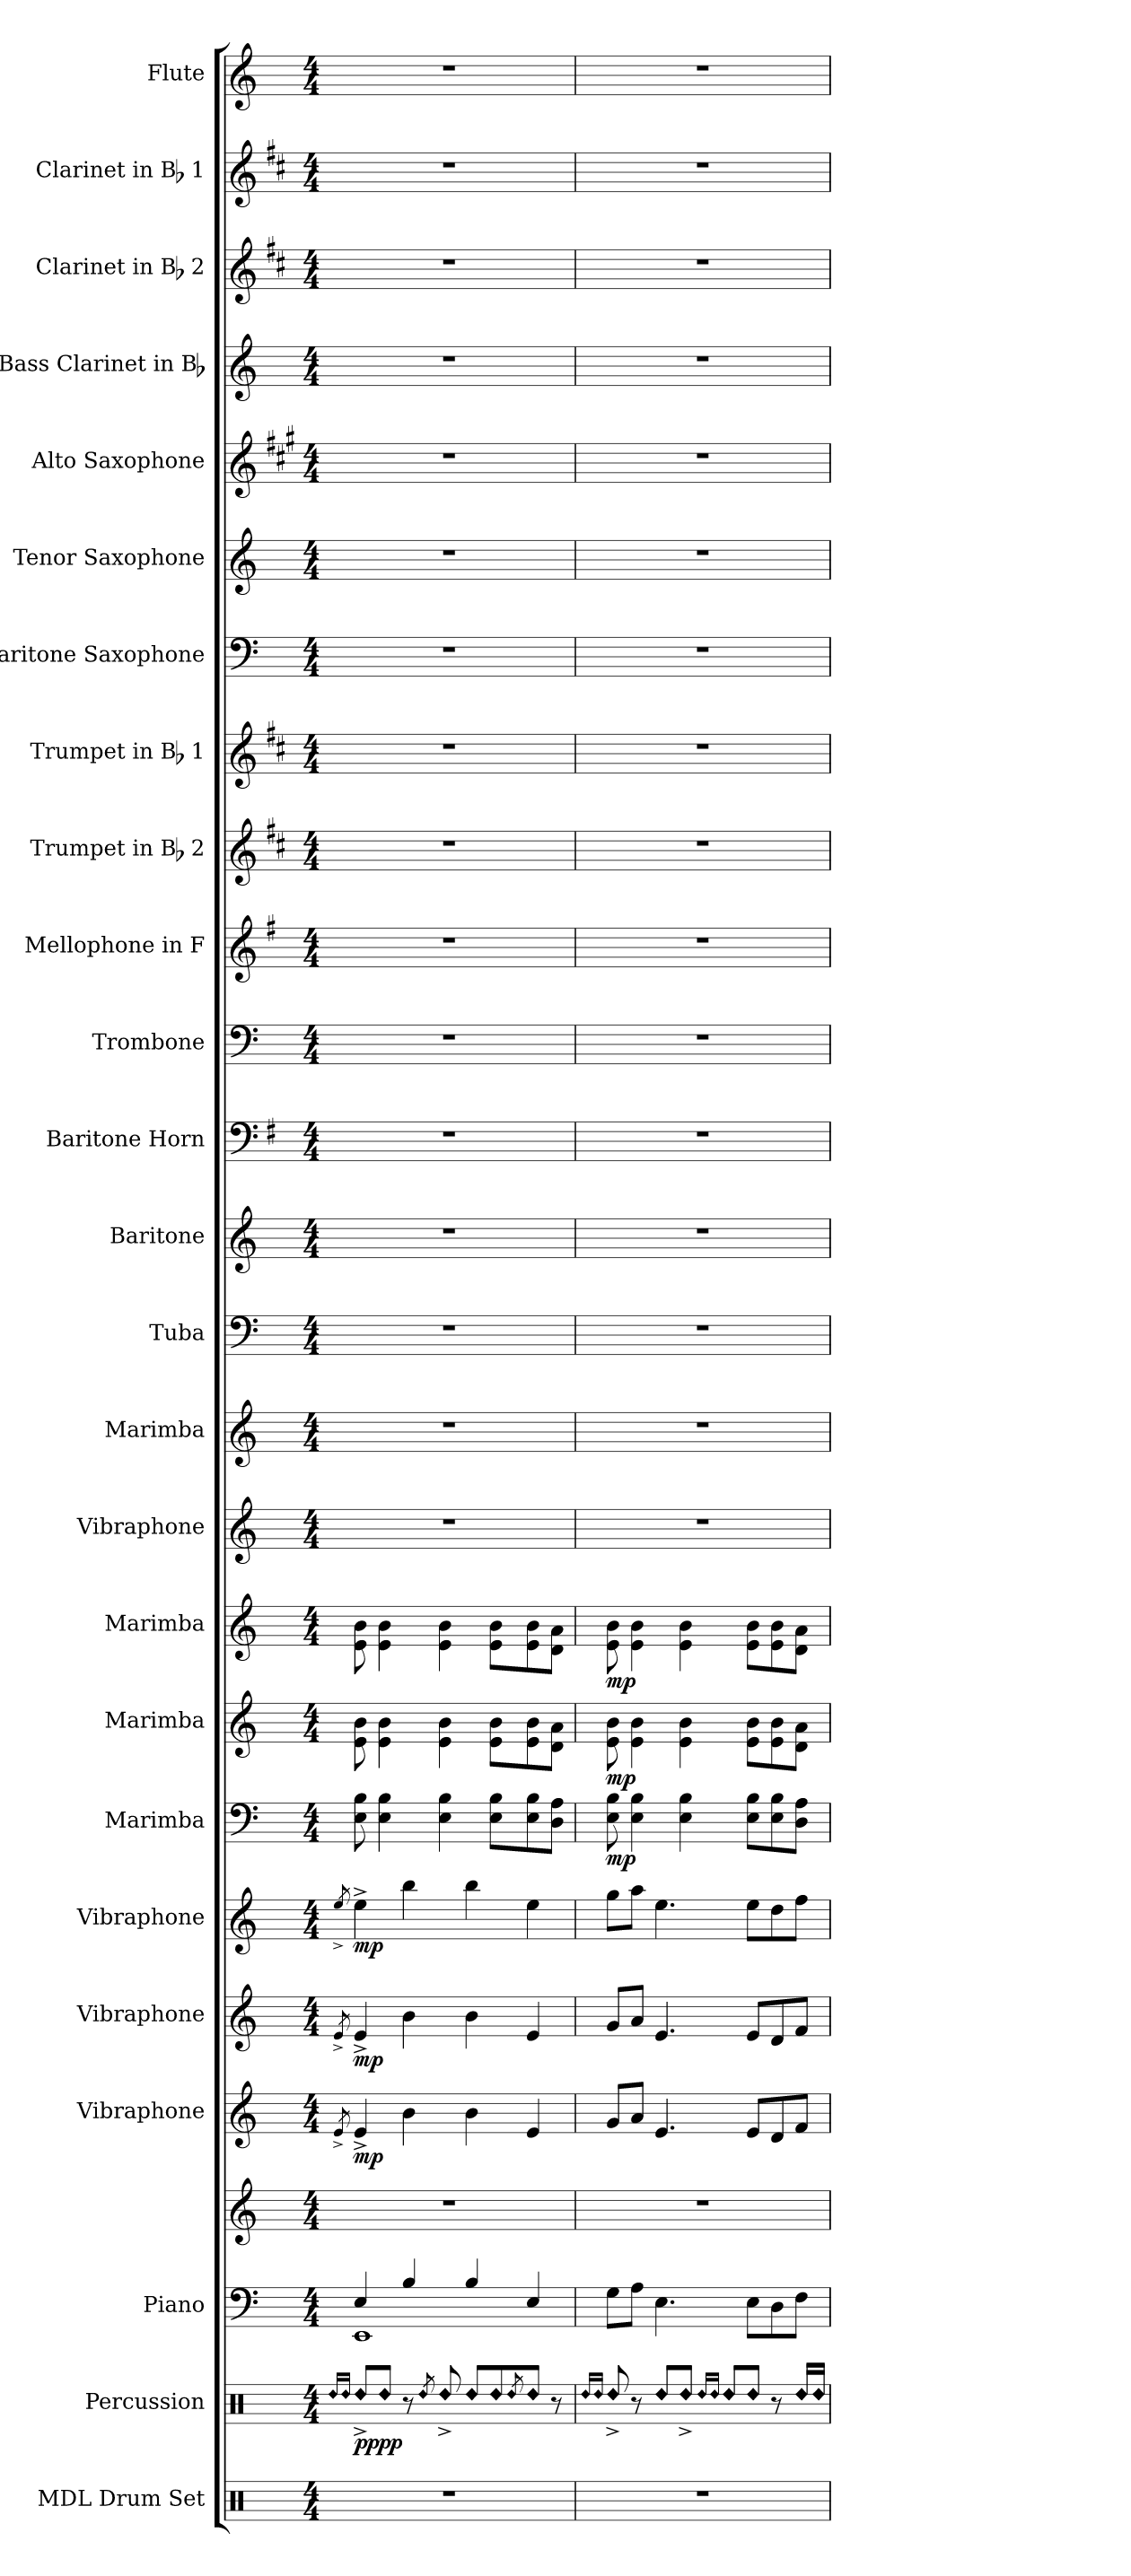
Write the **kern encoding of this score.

**kern	**kern	**dynam	**kern	**kern	**dynam	**kern	**dynam	**kern	**dynam	**kern	**dynam	**kern	**dynam	**kern	**dynam	**kern	**dynam	**kern	**kern	**kern	**kern	**kern	**kern	**kern	**kern	**kern	**kern	**kern	**kern	**kern	**kern	**kern	**kern
*part25	*part24	*part24	*part23	*part23	*part23	*part22	*part22	*part21	*part21	*part20	*part20	*part19	*part19	*part18	*part18	*part17	*part17	*part16	*part15	*part14	*part13	*part12	*part11	*part10	*part9	*part8	*part7	*part6	*part5	*part4	*part3	*part2	*part1
*staff26	*staff25	*staff25	*staff24	*staff23	*staff23/24	*staff22	*staff22	*staff21	*staff21	*staff20	*staff20	*staff19	*staff19	*staff18	*staff18	*staff17	*staff17	*staff16	*staff15	*staff14	*staff13	*staff12	*staff11	*staff10	*staff9	*staff8	*staff7	*staff6	*staff5	*staff4	*staff3	*staff2	*staff1
*I"MDL Drum Set	*I"Percussion	*	*I"Piano	*	*	*I"Vibraphone	*	*I"Vibraphone	*	*I"Vibraphone	*	*I"Marimba	*	*I"Marimba	*	*I"Marimba	*	*I"Vibraphone	*I"Marimba	*I"Tuba	*I"Baritone	*I"Baritone Horn	*I"Trombone	*I"Mellophone in F	*I"Trumpet in Bb 2	*I"Trumpet in Bb 1	*I"Baritone Saxophone	*I"Tenor Saxophone	*I"Alto Saxophone	*I"Bass Clarinet in Bb	*I"Clarinet in Bb 2	*I"Clarinet in Bb 1	*I"Flute
*I'D. S.	*I'Perc.	*	*I'Pno.	*	*	*I'Vib.	*	*I'Vib.	*	*I'Vib.	*	*I'Mrm.	*	*I'Mrm.	*	*I'Mrm.	*	*I'Vib.	*I'Mar.	*I'Tba.	*I'Bar.	*I'Bar. Hn.	*I'Tbn.	*I'Mln.	*I'Tpt. 2	*I'Tpt. 1	*I'Bari. Sax.	*I'Ten. Sax.	*I'Alto Sax.	*I'B. Cl.	*I'Cl. 2	*I'Cl. 1	*I'Fl.
*clefX	*clefX	*	*clefF4	*clefG2	*	*clefG2	*	*clefG2	*	*clefG2	*	*clefF4	*	*clefG2	*	*clefG2	*	*clefG2	*clefG2	*clefF4	*clefG2	*clefF4	*clefF4	*clefG2	*clefG2	*clefG2	*clefF4	*clefG2	*clefG2	*clefG2	*clefG2	*clefG2	*clefG2
*	*	*	*	*	*	*	*	*	*	*	*	*	*	*	*	*	*	*	*	*	*ITrd8c14	*ITrd4c7	*	*ITrd4c7	*ITrd1c2	*ITrd1c2	*ITrd12c21	*ITrd8c14	*ITrd5c9	*ITrd8c14	*ITrd1c2	*ITrd1c2	*
*k[]	*k[]	*	*k[]	*k[]	*	*k[]	*	*k[]	*	*k[]	*	*k[]	*	*k[]	*	*k[]	*	*k[]	*k[]	*k[]	*k[]	*k[]	*k[]	*k[]	*k[]	*k[]	*k[]	*k[]	*k[]	*k[]	*k[]	*k[]	*k[]
*M4/4	*M4/4	*	*M4/4	*M4/4	*	*M4/4	*	*M4/4	*	*M4/4	*	*M4/4	*	*M4/4	*	*M4/4	*	*M4/4	*M4/4	*M4/4	*M4/4	*M4/4	*M4/4	*M4/4	*M4/4	*M4/4	*M4/4	*M4/4	*M4/4	*M4/4	*M4/4	*M4/4	*M4/4
*MM115	*MM115	*	*MM115	*MM115	*	*MM115	*	*MM115	*	*MM115	*	*MM115	*	*MM115	*	*MM115	*	*MM115	*MM115	*MM115	*MM115	*MM115	*MM115	*MM115	*MM115	*MM115	*MM115	*MM115	*MM115	*MM115	*MM115	*MM115	*MM115
=1	=1	=1	=1	=1	=1	=1	=1	=1	=1	=1	=1	=1	=1	=1	=1	=1	=1	=1	=1	=1	=1	=1	=1	=1	=1	=1	=1	=1	=1	=1	=1	=1	=1
!	!LO:N:head=diamond	!	!	!	!	!	!	!	!	!	!	!	!	!	!	!	!	!	!	!	!	!	!	!	!	!	!	!	!	!	!	!	!
.	16qRdd/LL	.	.	.	.	.	.	.	.	.	.	.	.	.	.	.	.	.	.	.	.	.	.	.	.	.	.	.	.	.	.	.	.
!	!LO:N:head=diamond	!	!	!	!	!	!	!	!	!	!	!	!	!	!	!	!	!	!	!	!	!	!	!	!	!	!	!	!	!	!	!	!
.	16qRdd/JJ	.	.	.	.	8qe^/	.	8qe^/	.	8qee^/	.	.	.	.	.	.	.	.	.	.	.	.	.	.	.	.	.	.	.	.	.	.	.
!	!LO:N:head=diamond	!LO:DY:b	!	!	!	!	!	!	!	!	!	!	!	!	!	!	!	!	!	!	!	!	!	!	!	!	!	!	!	!	!	!	!
*	*	*	*^	*	*	*	*	*	*	*	*	*	*	*	*	*	*	*	*	*	*	*	*	*	*	*	*	*	*	*	*	*	*
!	!	!LO:DY:n=1:b	!	!	!	!LO:DY:b=2	!	!	!	!	!	!	!	!	!	!	!	!	!	!	!	!	!	!	!	!	!	!	!	!	!	!	!	!
!	!	!	!	!	!	!LO:DY:n=1:b=2	!	!	!	!	!	!	!	!	!	!	!	!	!	!	!	!	!	!	!	!	!	!	!	!	!	!	!	!
!	!	!	!	!	!	!LO:DY:n=2:b=2	!	!	!	!	!	!	!	!	!	!	!	!	!	!	!	!	!	!	!	!	!	!	!	!	!	!	!	!
!	!	!	!	!	!	!LO:DY:n=3:b=2	!	!LO:DY:b	!	!LO:DY:b	!	!LO:DY:b	!	!LO:DY:b	!	!	!	!	!	!	!	!	!	!	!	!	!	!	!	!	!	!	!	!
!	!	!	!	!	!	!	!	!	!	!	!	!	!	!LO:DY:n=1:b	!	!	!	!	!	!	!	!	!	!	!	!	!	!	!	!	!	!	!	!
!	!	!	!	!	!	!	!	!	!	!	!	!	!	!LO:DY:n=2:b	!	!	!	!	!	!	!	!	!	!	!	!	!	!	!	!	!	!	!	!
!	!	!	!	!	!	!	!	!	!	!	!	!	!	!LO:DY:n=3:b	!	!	!	!	!	!	!	!	!	!	!	!	!	!	!	!	!	!	!	!
!	!	!	!	!	!	!	!	!	!	!	!	!	!	!LO:DY:n=4:b	!	!LO:DY:b	!	!	!	!	!	!	!	!	!	!	!	!	!	!	!	!	!	!
!	!	!	!	!	!	!	!	!	!	!	!	!	!	!	!	!LO:DY:n=1:b	!	!	!	!	!	!	!	!	!	!	!	!	!	!	!	!	!	!
!	!	!	!	!	!	!	!	!	!	!	!	!	!	!	!	!LO:DY:n=2:b	!	!LO:DY:b	!	!	!	!	!	!	!	!	!	!	!	!	!	!	!	!
!	!	!	!	!	!	!	!	!	!	!	!	!	!	!	!	!	!	!LO:DY:n=1:b	!	!	!	!	!	!	!	!	!	!	!	!	!	!	!	!
!	!	!	!	!	!	!	!	!	!	!	!	!	!	!	!	!	!	!LO:DY:n=2:b	!	!	!	!	!	!	!	!	!	!	!	!	!	!	!	!
1r	8Rdd^/L	pp pp	4E/	1EE	1r	mp mp mp mp	4e^/	mp	4e^/	mp	4ee^\	mp	8E\ 8B\	mp mp mp mp mp	8e\ 8b\	mp mp mp	8e\ 8b\	mp mp mp	1r	1r	1r	1r	1r	1r	1r	1r	1r	1r	1r	1r	1r	1r	1r	1r
!	!LO:N:head=diamond	!	!	!	!	!	!	!	!	!	!	!	!	!	!	!	!	!	!	!	!	!	!	!	!	!	!	!	!	!	!	!	!	!
.	8Rdd/J	.	.	.	.	.	.	.	.	.	.	.	4E\ 4B\	.	4e\ 4b\	.	4e\ 4b\	.	.	.	.	.	.	.	.	.	.	.	.	.	.	.	.	.
.	8r	.	4B/	.	.	.	4b\	.	4b\	.	4bb\	.	.	.	.	.	.	.	.	.	.	.	.	.	.	.	.	.	.	.	.	.	.	.
!	!LO:N:head=diamond	!	!	!	!	!	!	!	!	!	!	!	!	!	!	!	!	!	!	!	!	!	!	!	!	!	!	!	!	!	!	!	!	!
.	8qRdd/	.	.	.	.	.	.	.	.	.	.	.	.	.	.	.	.	.	.	.	.	.	.	.	.	.	.	.	.	.	.	.	.	.
!	!LO:N:head=diamond	!	!	!	!	!	!	!	!	!	!	!	!	!	!	!	!	!	!	!	!	!	!	!	!	!	!	!	!	!	!	!	!	!
.	8Rdd^/	.	.	.	.	.	.	.	.	.	.	.	4E\ 4B\	.	4e\ 4b\	.	4e\ 4b\	.	.	.	.	.	.	.	.	.	.	.	.	.	.	.	.	.
!	!LO:N:head=diamond	!	!	!	!	!	!	!	!	!	!	!	!	!	!	!	!	!	!	!	!	!	!	!	!	!	!	!	!	!	!	!	!	!
.	8Rdd/L	.	4B/	.	.	.	4b\	.	4b\	.	4bb\	.	.	.	.	.	.	.	.	.	.	.	.	.	.	.	.	.	.	.	.	.	.	.
!	!LO:N:head=diamond	!	!	!	!	!	!	!	!	!	!	!	!	!	!	!	!	!	!	!	!	!	!	!	!	!	!	!	!	!	!	!	!	!
.	8Rdd/	.	.	.	.	.	.	.	.	.	.	.	8E\ 8B\L	.	8e\ 8b\L	.	8e\ 8b\L	.	.	.	.	.	.	.	.	.	.	.	.	.	.	.	.	.
!	!LO:N:head=diamond	!	!	!	!	!	!	!	!	!	!	!	!	!	!	!	!	!	!	!	!	!	!	!	!	!	!	!	!	!	!	!	!	!
.	8qRdd/	.	.	.	.	.	.	.	.	.	.	.	.	.	.	.	.	.	.	.	.	.	.	.	.	.	.	.	.	.	.	.	.	.
!	!LO:N:head=diamond	!	!	!	!	!	!	!	!	!	!	!	!	!	!	!	!	!	!	!	!	!	!	!	!	!	!	!	!	!	!	!	!	!
.	8Rdd/J	.	4E/	.	.	.	4e/	.	4e/	.	4ee\	.	8E\ 8B\	.	8e\ 8b\	.	8e\ 8b\	.	.	.	.	.	.	.	.	.	.	.	.	.	.	.	.	.
.	8r	.	.	.	.	.	.	.	.	.	.	.	8D\ 8A\J	.	8d\ 8a\J	.	8d\ 8a\J	.	.	.	.	.	.	.	.	.	.	.	.	.	.	.	.	.
*	*	*	*v	*v	*	*	*	*	*	*	*	*	*	*	*	*	*	*	*	*	*	*	*	*	*	*	*	*	*	*	*	*	*	*
=2	=2	=2	=2	=2	=2	=2	=2	=2	=2	=2	=2	=2	=2	=2	=2	=2	=2	=2	=2	=2	=2	=2	=2	=2	=2	=2	=2	=2	=2	=2	=2	=2	=2
!	!LO:N:head=diamond	!	!	!	!	!	!	!	!	!	!	!	!	!	!	!	!	!	!	!	!	!	!	!	!	!	!	!	!	!	!	!	!
.	16qRdd/LL	.	.	.	.	.	.	.	.	.	.	.	.	.	.	.	.	.	.	.	.	.	.	.	.	.	.	.	.	.	.	.	.
!	!LO:N:head=diamond	!	!	!	!	!	!	!	!	!	!	!	!	!	!	!	!	!	!	!	!	!	!	!	!	!	!	!	!	!	!	!	!
.	16qRdd/JJ	.	.	.	.	.	.	.	.	.	.	.	.	.	.	.	.	.	.	.	.	.	.	.	.	.	.	.	.	.	.	.	.
!	!LO:N:head=diamond	!	!	!	!	!	!	!	!	!	!	!	!LO:DY:b	!	!LO:DY:b	!	!LO:DY:b	!	!	!	!	!	!	!	!	!	!	!	!	!	!	!	!
1r	8Rdd^/	.	8G\L	1r	.	8g/L	.	8g/L	.	8gg\L	.	8E\ 8B\	mp	8e\ 8b\	mp	8e\ 8b\	mp	1r	1r	1r	1r	1r	1r	1r	1r	1r	1r	1r	1r	1r	1r	1r	1r
.	8r	.	8A\J	.	.	8a/J	.	8a/J	.	8aa\J	.	4E\ 4B\	.	4e\ 4b\	.	4e\ 4b\	.	.	.	.	.	.	.	.	.	.	.	.	.	.	.	.	.
!	!LO:N:head=diamond	!	!	!	!	!	!	!	!	!	!	!	!	!	!	!	!	!	!	!	!	!	!	!	!	!	!	!	!	!	!	!	!
.	8Rdd/L	.	4.E\	.	.	4.e/	.	4.e/	.	4.ee\	.	.	.	.	.	.	.	.	.	.	.	.	.	.	.	.	.	.	.	.	.	.	.
!	!LO:N:head=diamond	!	!	!	!	!	!	!	!	!	!	!	!	!	!	!	!	!	!	!	!	!	!	!	!	!	!	!	!	!	!	!	!
.	8Rdd^/J	.	.	.	.	.	.	.	.	.	.	4E\ 4B\	.	4e\ 4b\	.	4e\ 4b\	.	.	.	.	.	.	.	.	.	.	.	.	.	.	.	.	.
!	!LO:N:head=diamond	!	!	!	!	!	!	!	!	!	!	!	!	!	!	!	!	!	!	!	!	!	!	!	!	!	!	!	!	!	!	!	!
.	16qRdd/LL	.	.	.	.	.	.	.	.	.	.	.	.	.	.	.	.	.	.	.	.	.	.	.	.	.	.	.	.	.	.	.	.
!	!LO:N:head=diamond	!	!	!	!	!	!	!	!	!	!	!	!	!	!	!	!	!	!	!	!	!	!	!	!	!	!	!	!	!	!	!	!
.	16qRdd/JJ	.	.	.	.	.	.	.	.	.	.	.	.	.	.	.	.	.	.	.	.	.	.	.	.	.	.	.	.	.	.	.	.
!	!LO:N:head=diamond	!	!	!	!	!	!	!	!	!	!	!	!	!	!	!	!	!	!	!	!	!	!	!	!	!	!	!	!	!	!	!	!
.	8Rdd/L	.	.	.	.	.	.	.	.	.	.	.	.	.	.	.	.	.	.	.	.	.	.	.	.	.	.	.	.	.	.	.	.
!	!LO:N:head=diamond	!	!	!	!	!	!	!	!	!	!	!	!	!	!	!	!	!	!	!	!	!	!	!	!	!	!	!	!	!	!	!	!
.	8Rdd/J	.	8E\L	.	.	8e/L	.	8e/L	.	8ee\L	.	8E\ 8B\L	.	8e\ 8b\L	.	8e\ 8b\L	.	.	.	.	.	.	.	.	.	.	.	.	.	.	.	.	.
.	8r	.	8D\	.	.	8d/	.	8d/	.	8dd\	.	8E\ 8B\	.	8e\ 8b\	.	8e\ 8b\	.	.	.	.	.	.	.	.	.	.	.	.	.	.	.	.	.
!	!LO:N:head=diamond	!	!	!	!	!	!	!	!	!	!	!	!	!	!	!	!	!	!	!	!	!	!	!	!	!	!	!	!	!	!	!	!
.	16Rdd/LL	.	8F\J	.	.	8f/J	.	8f/J	.	8ff\J	.	8D\ 8A\J	.	8d\ 8a\J	.	8d\ 8a\J	.	.	.	.	.	.	.	.	.	.	.	.	.	.	.	.	.
!	!LO:N:head=diamond	!	!	!	!	!	!	!	!	!	!	!	!	!	!	!	!	!	!	!	!	!	!	!	!	!	!	!	!	!	!	!	!
.	16Rdd/JJ	.	.	.	.	.	.	.	.	.	.	.	.	.	.	.	.	.	.	.	.	.	.	.	.	.	.	.	.	.	.	.	.
=	=	=	=	=	=	=	=	=	=	=	=	=	=	=	=	=	=	=	=	=	=	=	=	=	=	=	=	=	=	=	=	=	=
*-	*-	*-	*-	*-	*-	*-	*-	*-	*-	*-	*-	*-	*-	*-	*-	*-	*-	*-	*-	*-	*-	*-	*-	*-	*-	*-	*-	*-	*-	*-	*-	*-	*-
